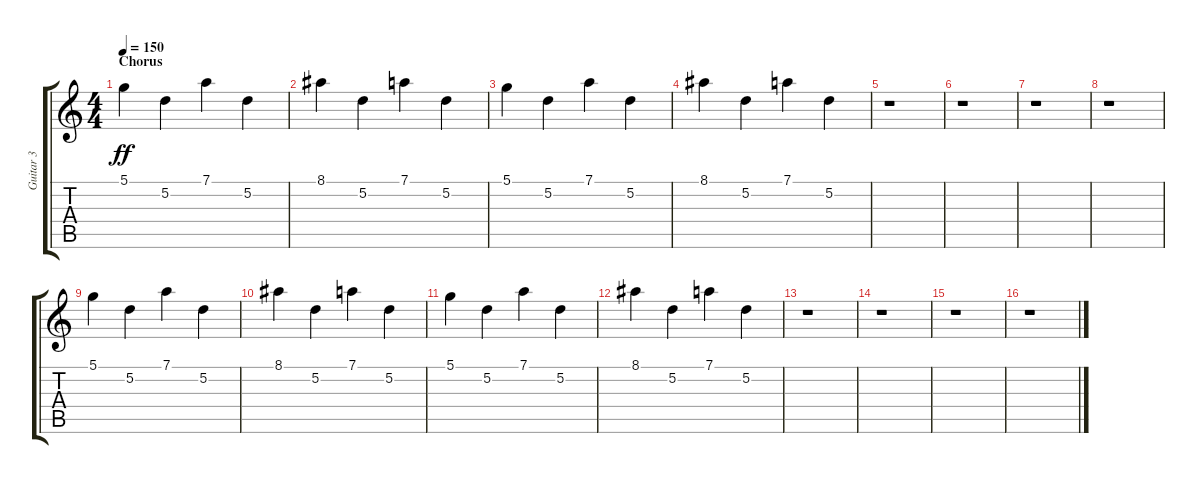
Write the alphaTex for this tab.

\track ("Guitar 3" "Guitar 3") {instrument electricguitarclean}
\staff {score tabs}
\tuning (D4 A3 F3 C3 G2 D2) {hide}
\ts (4 4)
\section ("" "Chorus")
\tempo 150
\clef g2
\ks c
5.1.4{dy ff} 5.2.4 7.1.4 5.2.4 |
8.1.4 5.2.4 7.1.4 5.2.4 |
5.1.4 5.2.4 7.1.4 5.2.4 |
8.1.4 5.2.4 7.1.4 5.2.4 |
r.1 |
r.1 |
r.1 |
r.1 |
5.1.4 5.2.4 7.1.4 5.2.4 |
8.1.4 5.2.4 7.1.4 5.2.4 |
5.1.4 5.2.4 7.1.4 5.2.4 |
8.1.4 5.2.4 7.1.4 5.2.4 |
r.1 |
r.1 |
r.1 |
r.1
